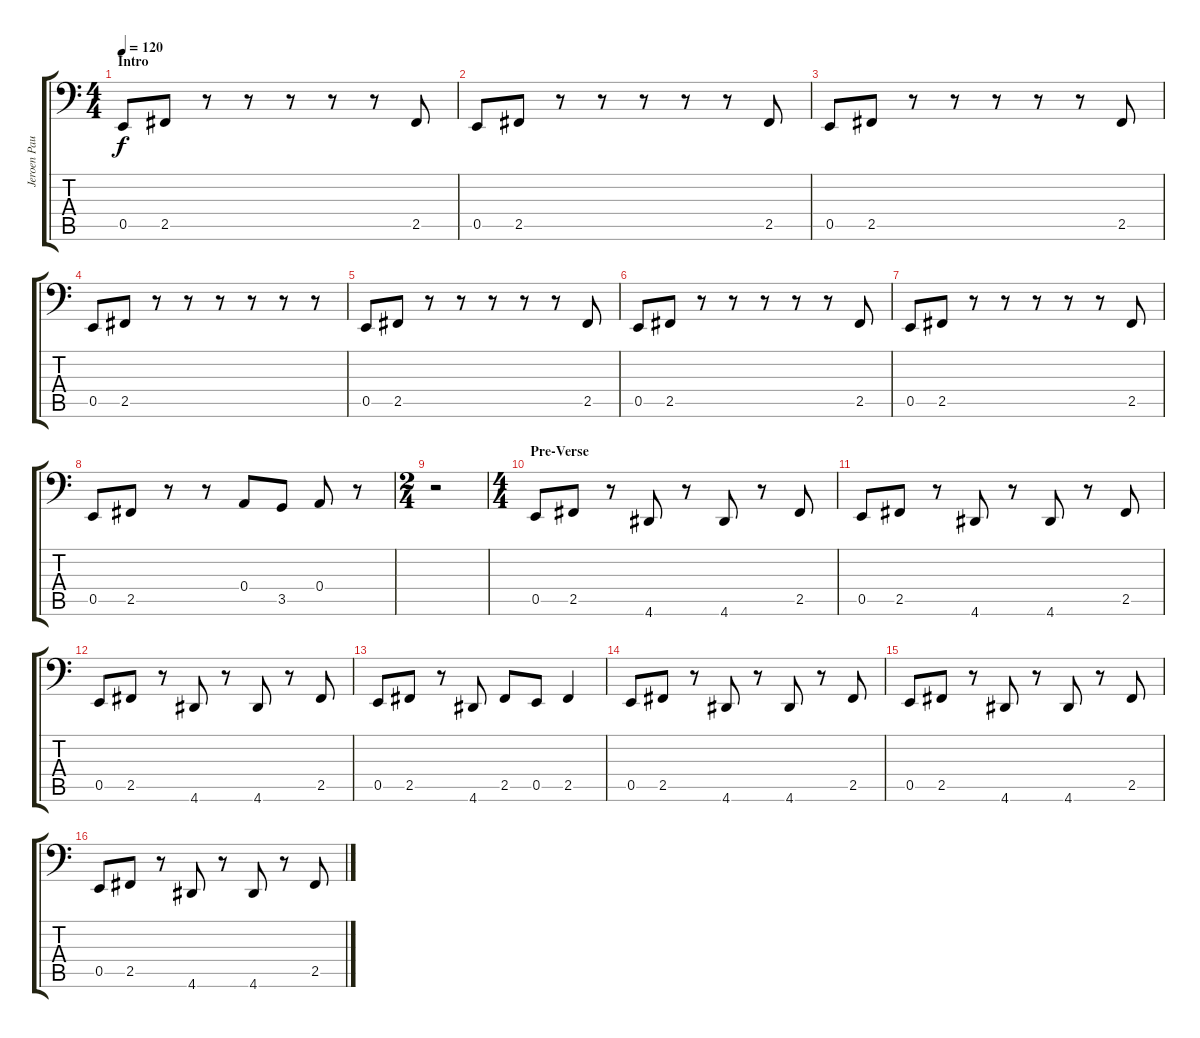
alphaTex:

\track ("Jeroen Paul Thesseling" "Jeroen Pau") {instrument electricbasspick}
\staff {score tabs}
\tuning (C3 G2 D2 A1 E1 B0) {hide}
\ts (4 4)
\section ("" "Intro")
\tempo 120
\tempo 143
\tempo 120
\clef f4
\ks c
0.5.8{dy f instrument electricbasspick} 2.5.8 r.8 r.8 r.8 r.8 r.8 2.5.8 |
0.5.8 2.5.8 r.8 r.8 r.8 r.8 r.8 2.5.8 |
0.5.8 2.5.8 r.8 r.8 r.8 r.8 r.8 2.5.8 |
0.5.8 2.5.8 r.8 r.8 r.8 r.8 r.8 r.8 |
0.5.8 2.5.8 r.8 r.8 r.8 r.8 r.8 2.5.8 |
0.5.8 2.5.8 r.8 r.8 r.8 r.8 r.8 2.5.8 |
0.5.8 2.5.8 r.8 r.8 r.8 r.8 r.8 2.5.8 |
0.5.8 2.5.8 r.8 r.8 0.4.8 3.5.8 0.4.8 r.8 |
\ts (2 4)
r.2 |
\ts (4 4)
\section ("" "Pre-Verse")
0.5.8 2.5.8 r.8 4.6.8 r.8 4.6.8 r.8 2.5.8 |
0.5.8 2.5.8 r.8 4.6.8 r.8 4.6.8 r.8 2.5.8 |
0.5.8 2.5.8 r.8 4.6.8 r.8 4.6.8 r.8 2.5.8 |
0.5.8 2.5.8 r.8 4.6.8 2.5.8 0.5.8 2.5.4 |
0.5.8 2.5.8 r.8 4.6.8 r.8 4.6.8 r.8 2.5.8 |
0.5.8 2.5.8 r.8 4.6.8 r.8 4.6.8 r.8 2.5.8 |
0.5.8 2.5.8 r.8 4.6.8 r.8 4.6.8 r.8 2.5.8
